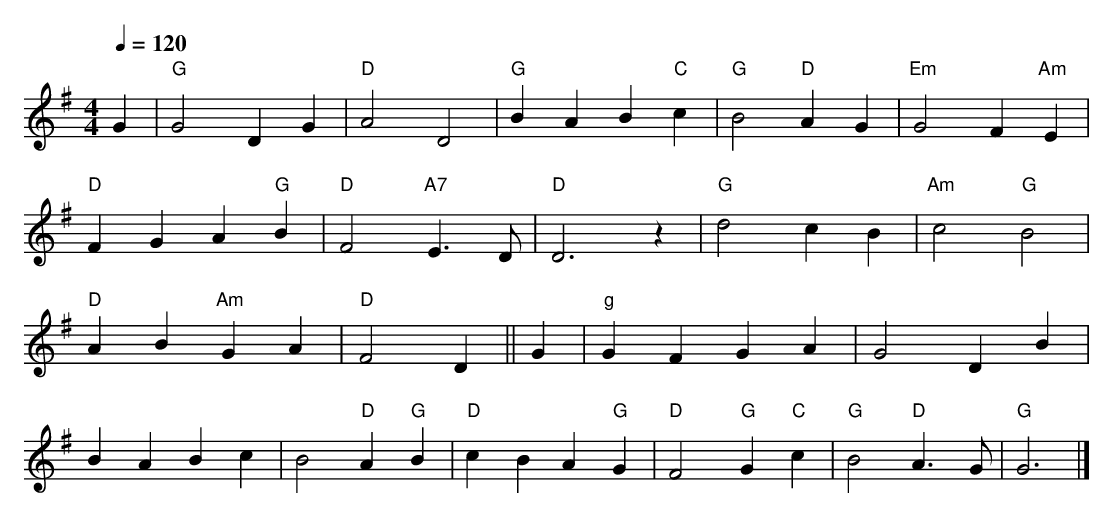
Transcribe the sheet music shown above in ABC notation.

X:1
T:Spare O Come All Ye Faithful
M:4/4
L:1/4
Q:1/4=120
K:Gmaj
G | "G" G2 D G | "D" A2 D2 | "G" B A B "C" c | "G" B2 "D" A G | "Em" G2 F "Am" E |
"D" F G A "G" B | "D" F2 "A7" E>D | "D" D3 z | "G" d2 c B | "Am" c2 "G" B2 |
"D" A B "Am" G A | "D" F2 D || G | "g" G F G A | G2 D B |
B A B c | B2 "D" A "G" B | "D" c B A "G" G | "D" F2 "G" G "C" c | "G" B2 "D" A>G | "G" G3 |]
